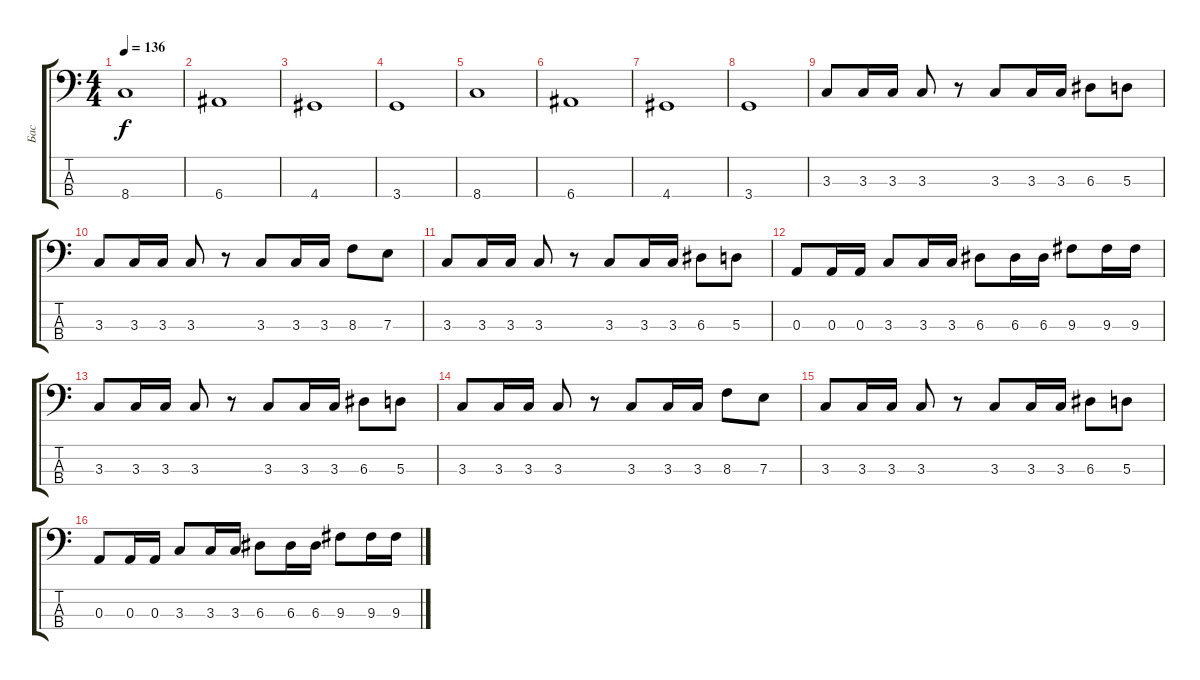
\track ("Бас" "Бас") {instrument electricbassfinger}
\staff {score tabs}
\tuning (G2 D2 A1 E1) {hide}
\ts (4 4)
\tempo 136
\clef f4
\ks c
8.4.1{dy f} |
6.4.1 |
4.4.1 |
3.4.1 |
8.4.1 |
6.4.1 |
4.4.1 |
3.4.1 |
3.3.8 3.3.16 3.3.16 3.3.8 r.8 3.3.8 3.3.16 3.3.16 6.3.8 5.3.8 |
3.3.8 3.3.16 3.3.16 3.3.8 r.8 3.3.8 3.3.16 3.3.16 8.3.8 7.3.8 |
3.3.8 3.3.16 3.3.16 3.3.8 r.8 3.3.8 3.3.16 3.3.16 6.3.8 5.3.8 |
0.3.8 0.3.16 0.3.16 3.3.8 3.3.16 3.3.16 6.3.8 6.3.16 6.3.16 9.3.8 9.3.16 9.3.16 |
3.3.8 3.3.16 3.3.16 3.3.8 r.8 3.3.8 3.3.16 3.3.16 6.3.8 5.3.8 |
3.3.8 3.3.16 3.3.16 3.3.8 r.8 3.3.8 3.3.16 3.3.16 8.3.8 7.3.8 |
3.3.8 3.3.16 3.3.16 3.3.8 r.8 3.3.8 3.3.16 3.3.16 6.3.8 5.3.8 |
0.3.8 0.3.16 0.3.16 3.3.8 3.3.16 3.3.16 6.3.8 6.3.16 6.3.16 9.3.8 9.3.16 9.3.16
